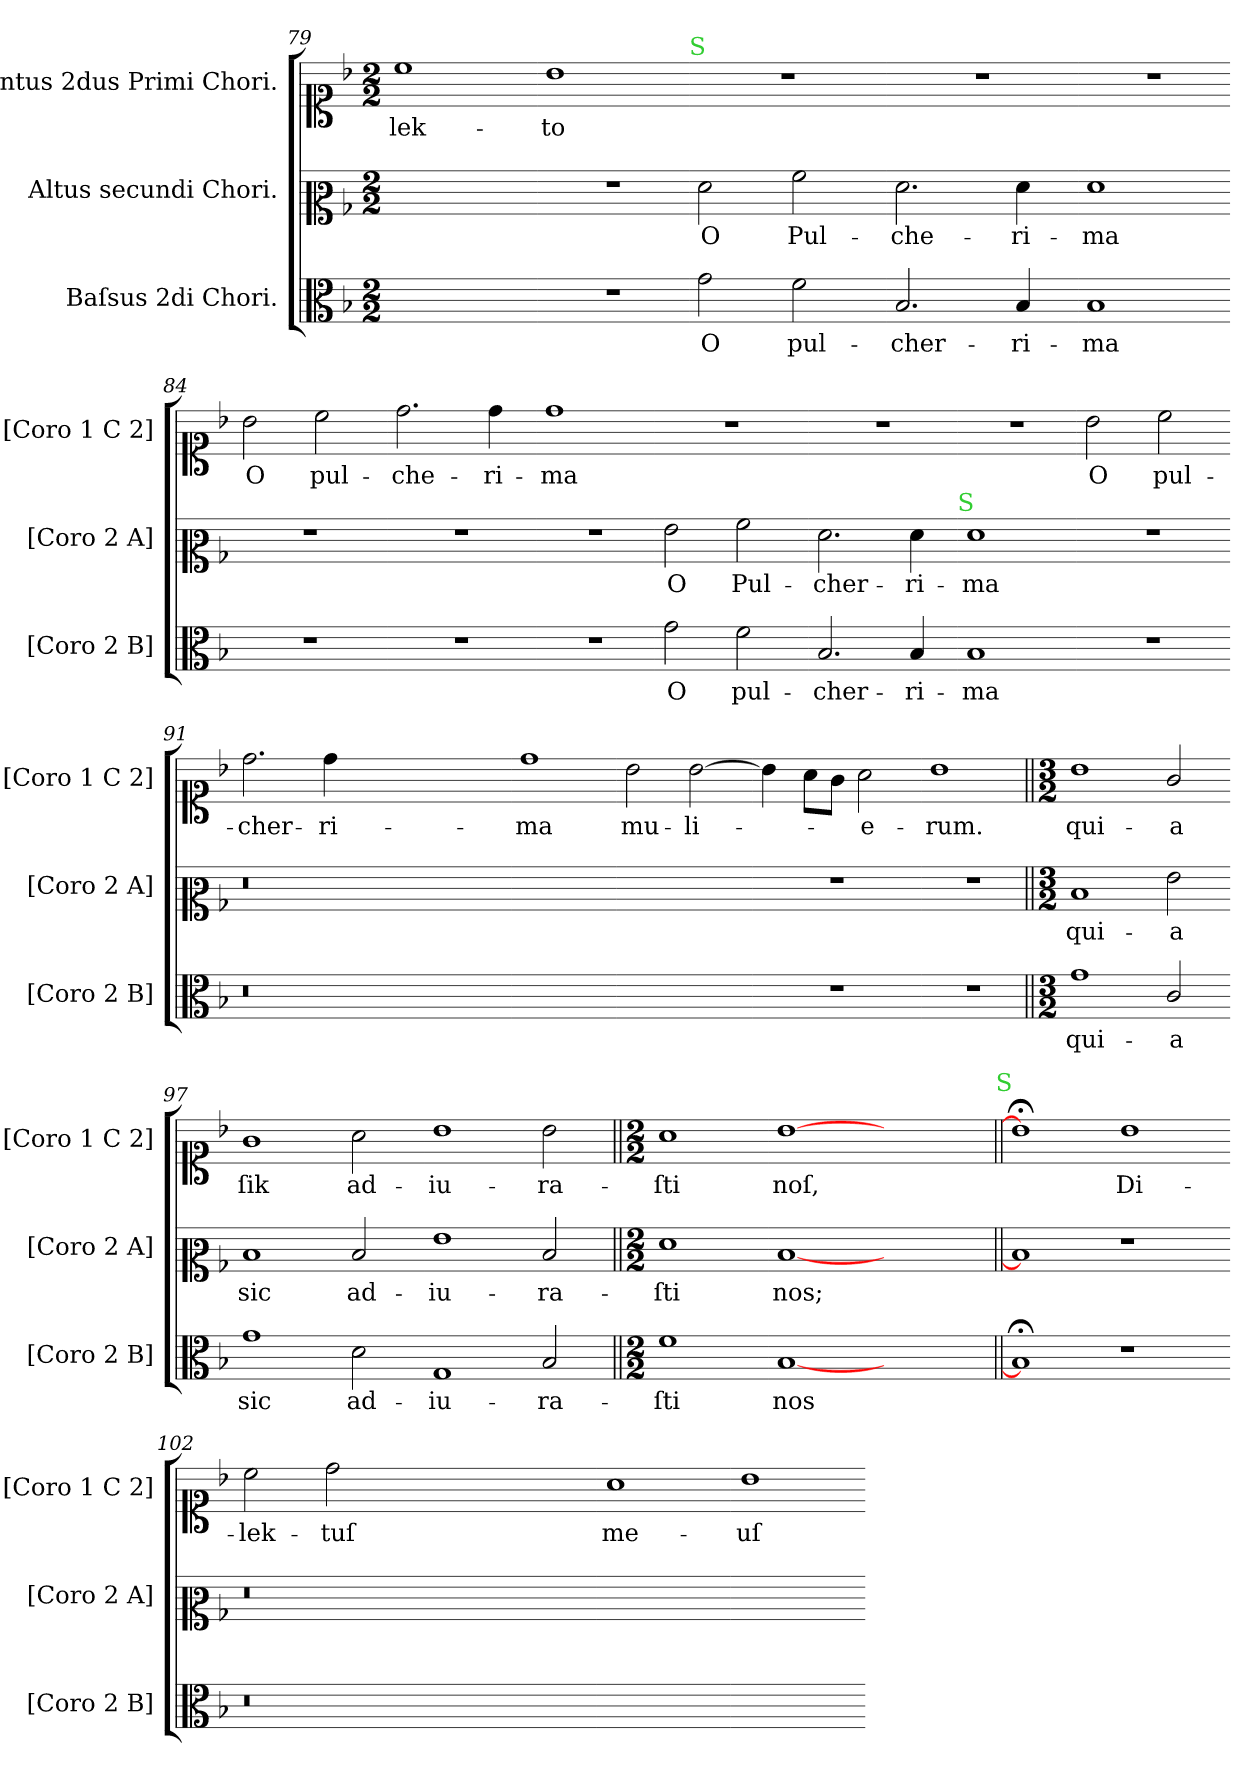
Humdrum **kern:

**kern	**text	**kern	**text	**kern	**text
*part3	*part3	*part2	*part2	*part1	*part1
*staff3	*staff3	*staff2	*staff2	*staff1	*staff1
*I"Baſsus 2di Chori.	*	*I"Altus secundi Chori.	*	*I"Cantus 2dus Primi Chori.	*
*I'[Coro 2 B]	*	*I'[Coro 2 A]	*	*I'[Coro 1 C 2]	*
*clefC3	*	*clefC2	*	*clefC1	*
*k[b-]	*	*k[b-]	*	*k[b-]	*
*F:	*	*F:	*	*F:	*
*M2/2	*	*M2/2	*	*M2/2	*
=79	=79	=79	=79	=79	=79
1ryy	.	1ryy	.	1cc	-lek-
=80-	=80-	=80-	=80-	=80-	=80-
1r	.	1r	.	1b-	-to
!	!	!	!	!LO:TX:a:color=limegreen:t=S	!
=81-	=81-	=81-	=81-	=81-	=81-
2g\	O	2f\	O	1r	.
2f\	pul-	2a\	Pul-	.	.
=82-	=82-	=82-	=82-	=82-	=82-
2.B-/	cher-	2.f\	-che-	1r	.
4B-/	-ri-	4f\	-ri-	.	.
=83-	=83-	=83-	=83-	=83-	=83-
1B-	-ma	1f	-ma	1r	.
=84-	=84-	=84-	=84-	=84-	=84-
1r	.	1r	.	2b-\	O
.	.	.	.	2cc\	pul-
=85-	=85-	=85-	=85-	=85-	=85-
1r	.	1r	.	2.dd\	-che-
.	.	.	.	4dd\	-ri-
=86-	=86-	=86-	=86-	=86-	=86-
1r	.	1r	.	1dd	-ma
=87-	=87-	=87-	=87-	=87-	=87-
2g\	O	2g\	O	1r	.
2f\	pul-	2a\	Pul-	.	.
=88-	=88-	=88-	=88-	=88-	=88-
2.B-/	-cher-	2.f\	-cher-	1r	.
4B-/	-ri-	4f\	-ri-	.	.
!	!	!LO:TX:a:color=limegreen:t=S	!	!	!
=89-	=89-	=89-	=89-	=89-	=89-
1B-	-ma	1f	-ma	1r	.
=90-	=90-	=90-	=90-	=90-	=90-
1r	.	1r	.	2b-\	O
.	.	.	.	2cc\	pul-
=91-	=91-	=91-	=91-	=91-	=91-
0.r	.	0.r	.	2.dd\	-cher-
.	.	.	.	4dd\	-ri-
.	.	.	.	0ryy	.
=92-	=92-	=92-	=92-	=92-	=92-
1ryy	.	1ryy	.	1dd	-ma
=93-	=93-	=93-	=93-	=93-	=93-
1ryy	.	1ryy	.	2b-\	mu-
.	.	.	.	[2b-\	-li-
=94-	=94-	=94-	=94-	=94-	=94-
1r	.	1r	.	4b-\]	.
.	.	.	.	8a\L	.
.	.	.	.	8g\J	.
.	.	.	.	2a\	-e-
=95-	=95-	=95-	=95-	=95-	=95-
1r	.	1r	.	1b-	-rum.
=96||	=96||	=96||	=96||	=96||	=96||
*M3/2	*	*M3/2	*	*M3/2	*
1g	qui-	1d	qui-	1b-	qui-
2c/	-a	2g\	-a	2g/	-a
=97-	=97-	=97-	=97-	=97-	=97-
1g	sic	1d	sic	1g	ſik
2d\	ad-	2d/	ad-	2a\	ad-
=98-	=98-	=98-	=98-	=98-	=98-
1G	-iu-	1g	-iu-	1b-	-iu-
2B-/	-ra-	2d/	-ra-	2b-\	-ra-
=99||	=99||	=99||	=99||	=99||	=99||
*M2/2	*	*M2/2	*	*M2/2	*
1f	-ſti	1f	-ſti	1a	-ſti
=100-	=100-	=100-	=100-	=100-	=100-
[1B-	nos	[1d	nos;	[1b-	-noſ,
1ryy	.	1ryy	.	1ryy	.
!	!	!	!	!LO:TX:a:color=limegreen:t=S	!
=101||	=101||	=101||	=101||	=101||	=101||
1B-;<;]	.	1d]	.	1b-;<;]	.
1r	.	1r	.	1b-	Di-
=102-	=102-	=102-	=102-	=102-	=102-
0.r	.	0.r	.	2cc\	-lek-
.	.	.	.	2dd\	-tuſ
.	.	.	.	0ryy	.
=103-	=103-	=103-	=103-	=103-	=103-
1ryy	.	1ryy	.	1a	me-
=104-	=104-	=104-	=104-	=104-	=104-
1ryy	.	1ryy	.	1b-	-uſ
=-	=-	=-	=-	=-	=-
*-	*-	*-	*-	*-	*-
